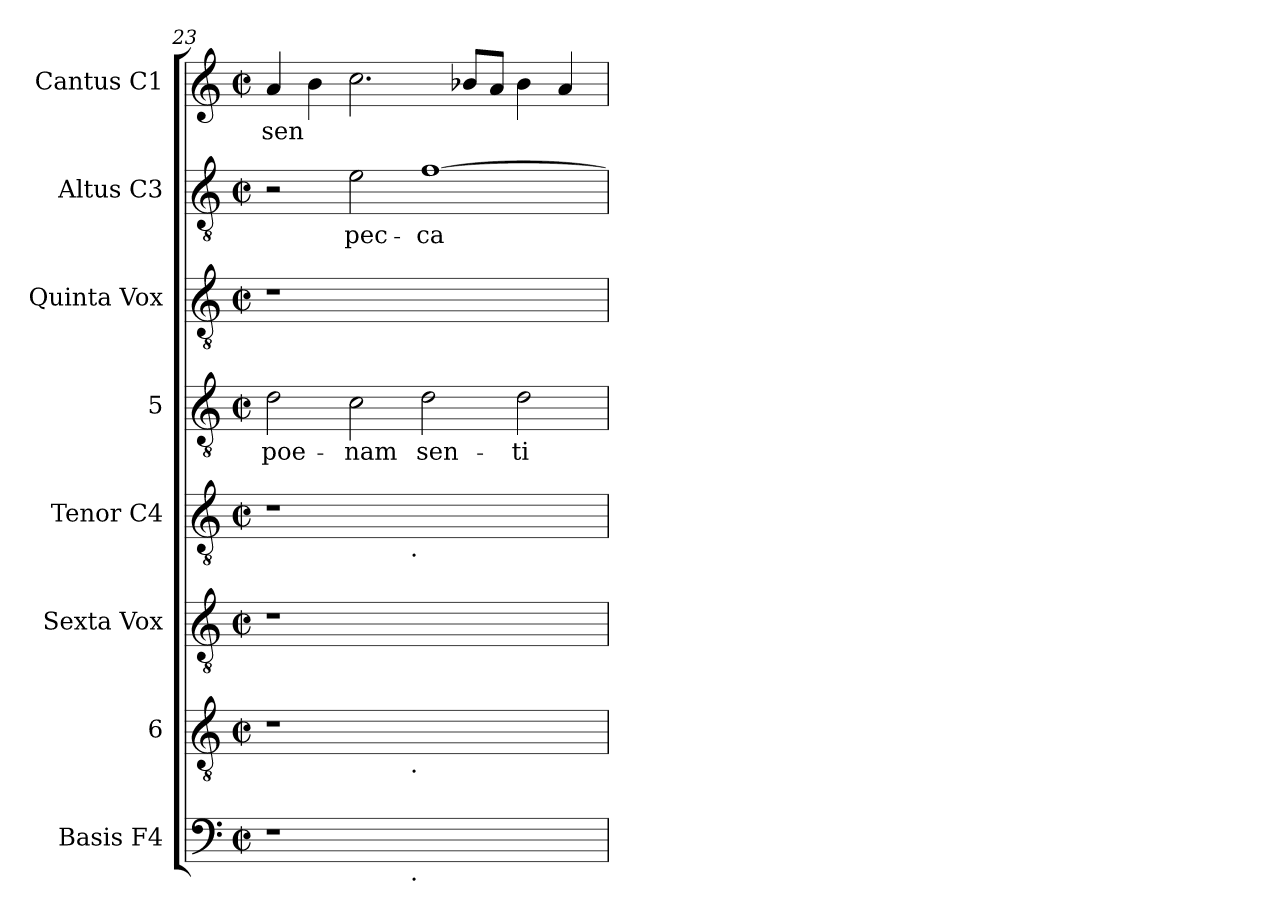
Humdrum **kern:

**kern	**kern	**kern	**kern	**kern	**text	**kern	**kern	**text	**kern	**text
*part8	*part7	*part6	*part5	*part4	*part4	*part3	*part2	*part2	*part1	*part1
*staff8	*staff7	*staff6	*staff5	*staff4	*staff4	*staff3	*staff2	*staff2	*staff1	*staff1
*I"Basis  F4	*I"6	*I"Sexta  Vox	*I"Tenor  C4	*I"5	*	*I"Quinta  Vox	*I"Altus  C3	*	*I"Cantus  C1	*
*I'B	*	*	*I'T	*	*	*	*I'A	*	*I'C	*
*clefF4	*clefGv2	*clefGv2	*clefGv2	*clefGv2	*	*clefGv2	*clefGv2	*	*clefG2	*
*k[]	*k[]	*k[]	*k[]	*k[]	*	*k[]	*k[]	*	*k[]	*
*C:	*C:	*C:	*C:	*C:	*	*C:	*C:	*	*C:	*
*M2/2	*M2/2	*M2/2	*M2/2	*M2/2	*	*M2/2	*M2/2	*	*M2/2	*
*met(c|)	*met(c|)	*met(c|)	*met(c|)	*met(c|)	*	*met(c|)	*met(c|)	*	*met(c|)	*
=23	=23	=23	=23	=23	=23	=23	=23	=23	=23	=23
!	!	!	!	!	!LO:LY:b:cj	!	!	!	!	!LO:LY:b:cj
*^	*^	*	*^	*	*	*	*	*	*	*
1r	2ryy	1r	2ryy	1r	1r	2ryy	2d\	poe-	1r	2r	.	4a/	sen-
!	!	!	!	!	!	!	!	!	!	!	!	!	!LO:LY:b:cj
.	.	.	.	.	.	.	.	.	.	.	.	4b\	--
!	!	!	!	!	!	!	!	!LO:LY:b:cj	!	!	!LO:LY:b:cj	!	!LO:LY:b:cj
.	4...ryy	.	4...ryy	.	.	4...ryy	2c\	-nam	.	2e\	pec-	2.cc\	--
!	!	!	!	!	!	!LO:TX:b:t=.	!	!	!	!	!	!	!
!	!	!	!LO:TX:b:t=.	!	!	!	!	!	!	!	!	!	!
!	!LO:TX:b:t=.	!	!	!	!	!	!	!	!	!	!	!	!
.	1ryy	.	1ryy	.	.	1ryy	.	.	.	.	.	.	.
!	!	!	!	!	!	!	!	!LO:LY:b:cj	!	!	!LO:LY:b:cj	!	!
1ryy	.	1ryy	.	1ryy	1ryy	.	2d\	sen-	1ryy	[>1f	-ca-	.	.
!	!	!	!	!	!	!	!	!	!	!	!	!	!LO:LY:b:cj
.	.	.	.	.	.	.	.	.	.	.	.	8b-X/L	--
!	!	!	!	!	!	!	!	!	!	!	!	!	!LO:LY:b:cj
.	.	.	.	.	.	.	.	.	.	.	.	8a/J	--
!	!	!	!	!	!	!	!	!LO:LY:b:cj	!	!	!	!	!LO:LY:b:cj
.	.	.	.	.	.	.	2d\	-ti-	.	.	.	4b-\	--
!	!	!	!	!	!	!	!	!	!	!	!	!	!LO:LY:b:cj
.	.	.	.	.	.	.	.	.	.	.	.	4a/	--
.	32ryy	.	32ryy	.	.	32ryy	.	.	.	.	.	.	.
*v	*v	*	*	*	*v	*v	*	*	*	*	*	*	*
*	*v	*v	*	*	*	*	*	*	*	*	*
=	=	=	=	=	=	=	=	=	=	=
*-	*-	*-	*-	*-	*-	*-	*-	*-	*-	*-
